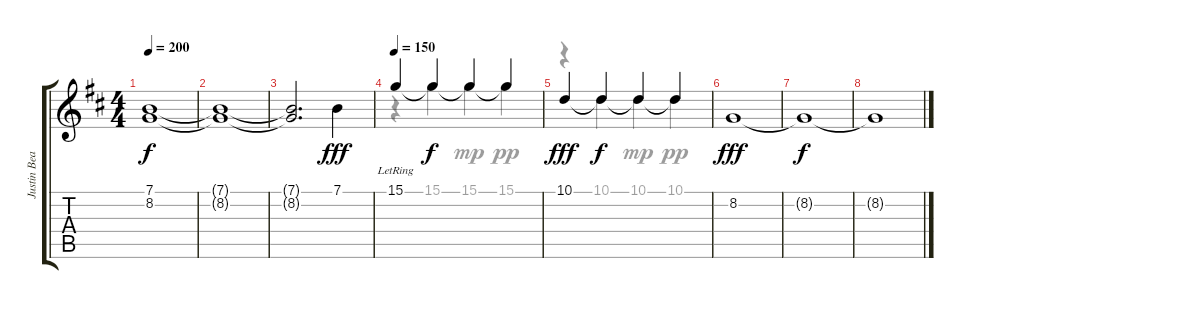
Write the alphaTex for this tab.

\track ("Justin Beaver Clone Brigade" "Justin Bea") {instrument choiraahs bank 1}
\staff {score tabs}
\tuning (E4 B3 G3 D3 A2 E2) {hide}
\voice
\ts (4 4)
\tempo 200
\clef g2
\ks d
(7.1{t} 8.2{t}).1{dy f} |
(7.1{t} 8.2{t}).1 |
(7.1{t} 8.2{t}).2{d} 7.1.4{dy fff} |
\tempo 150
15.1{lr}.4 15.1{t}.4{dy f} 15.1{t}.4 15.1{t}.4 |
10.1.4{dy fff} 10.1{t}.4{dy f} 10.1{t}.4 10.1{t}.4 |
8.2.1{dy fff} |
8.2{t}.1{dy f} |
8.2{t}.1
\voice
\clef g2
\ottava regular
\simile none
\ks d
|
|
|
r.4 15.1.4 15.1.4{dy mp} 15.1.4{dy pp} |
r.4 10.1.4{dy f} 10.1.4{dy mp} 10.1.4{dy pp} |
|
|
